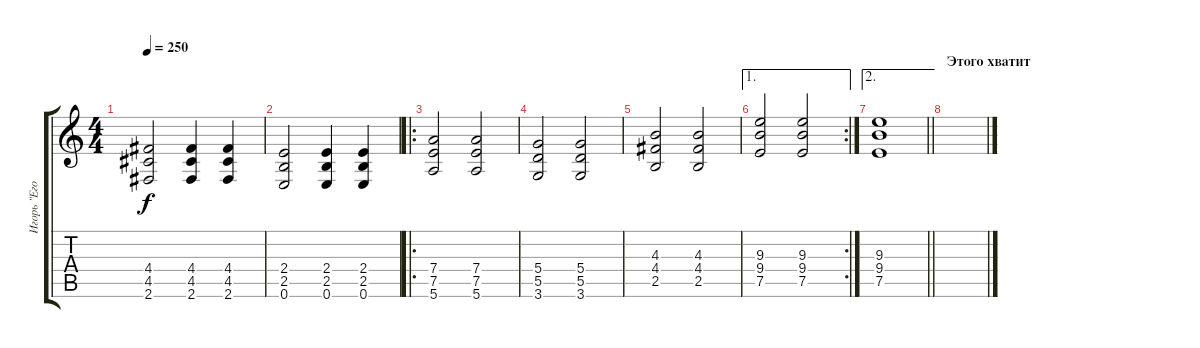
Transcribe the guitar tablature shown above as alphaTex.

\track ("Игорь \"Егор\" Летов" "Игорь \"Его") {instrument distortionguitar}
\staff {score tabs}
\tuning (E4 B3 G3 D3 A2 E2) {hide}
\ts (4 4)
\tempo 250
\clef g2
\ks c
(4.4 4.5 2.6).2{dy f} (4.4 4.5 2.6).4 (4.4 4.5 2.6).4 |
(2.4 2.5 0.6).2 (2.4 2.5 0.6).4 (2.4 2.5 0.6).4 |
\ro
(7.4 7.5 5.6).2 (7.4 7.5 5.6).2 |
(5.4 5.5 3.6).2 (5.4 5.5 3.6).2 |
(4.3 4.4 2.5).2 (4.3 4.4 2.5).2 |
\ae 1
\rc 2
(9.3 9.4 7.5).2 (9.3 9.4 7.5).2 |
\ae 2
\barLineRight lightlight
(9.3 9.4 7.5).1 |
\section ("" "Этого хватит")
